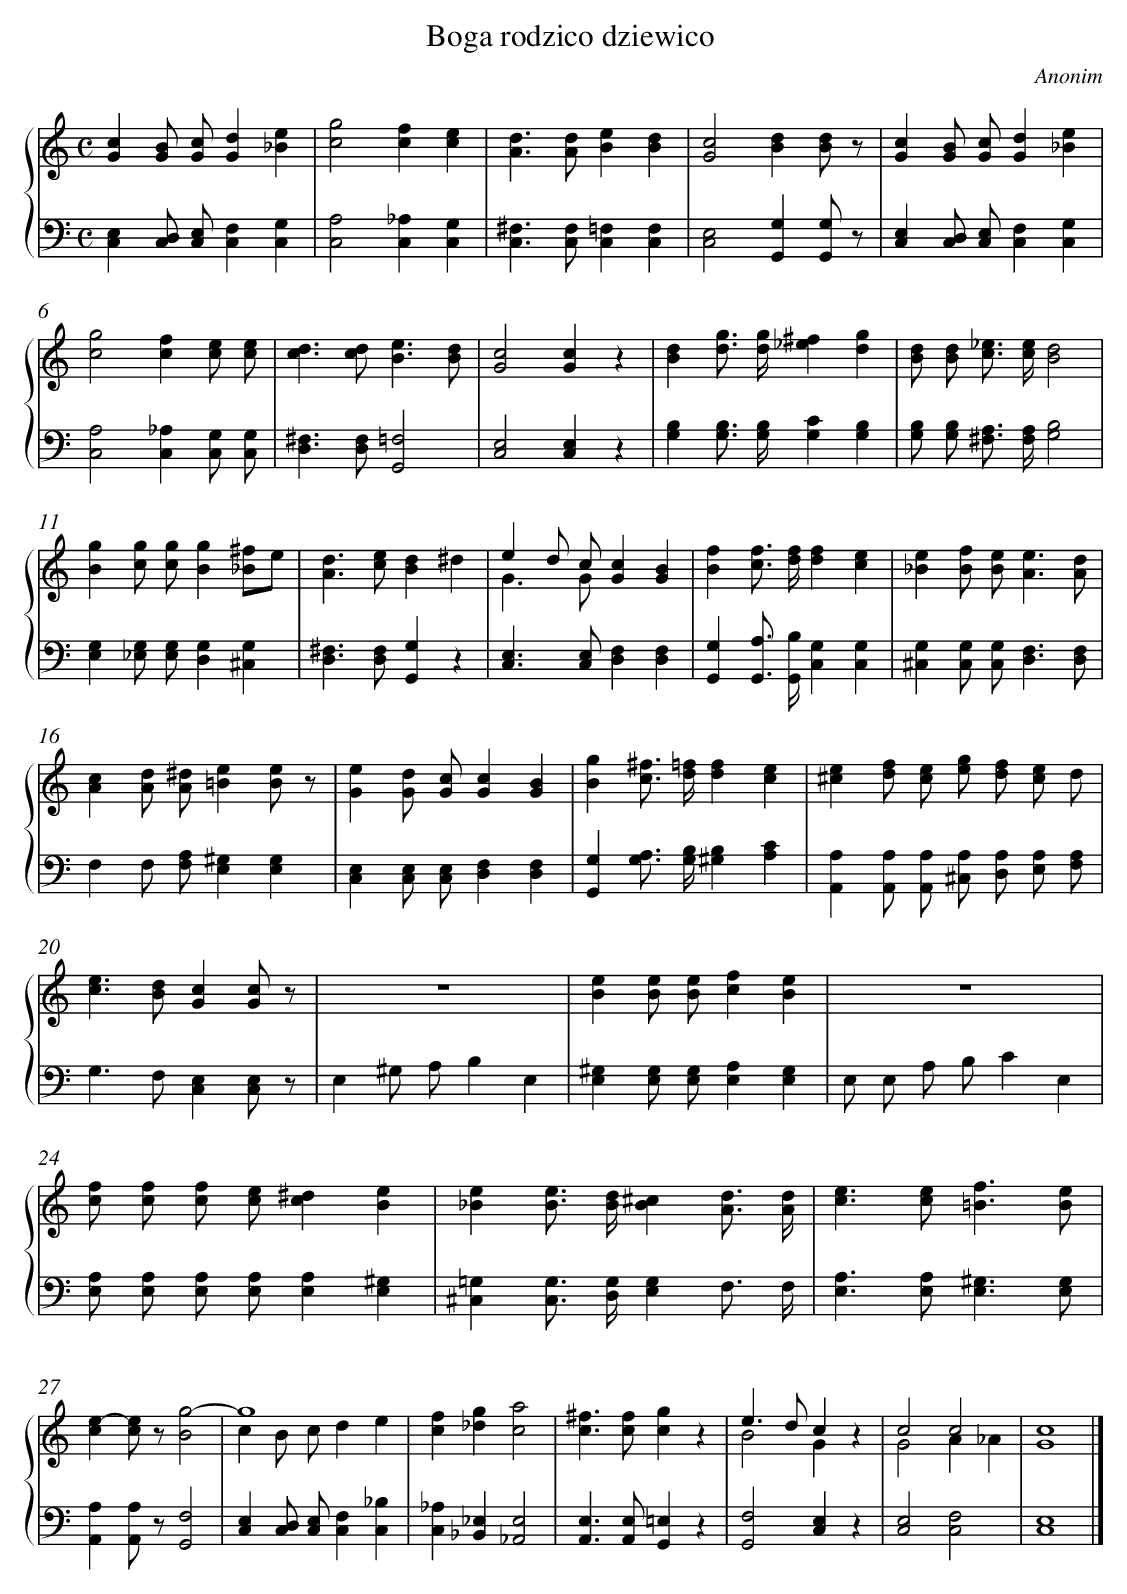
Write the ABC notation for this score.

X:1
T: Boga rodzico dziewico
C: Anonim
L: 1/4
M: C
%%staves {1 2}
V: 1 clef=treble
V: 2 clef=bass
K: C
[V:1] [cG][B/G/] [c/G/][dG][e_B] |
[V:2] [E,C,][D,/C,/] [E,/C,/][F,C,][G,C,] |
[V:1] [g2c2][fc][ec] |
[V:2] [A,2C,2][_A,C,][G,C,] |
[V:1] [dA]>[dA][eB][dB] |
[V:2] [^F,C,]>[F,C,][=F,C,][F,C,] |
[V:1] [c2G2][dB][d/B/] z/ |
[V:2] [E,2C,2][G,G,,][G,/G,,/] z/ |
[V:1] [cG][B/G/] [c/G/][dG][e_B] |
[V:2] [E,C,][D,/C,/] [E,/C,/][F,C,][G,C,] |
[V:1] [g2c2][fc][e/c/] [e/c/] |
[V:2] [A,2C,2][_A,C,][G,/C,/] [G,/C,/] |
[V:1] [dc]>[dc][e3/B3/][d/B/] |
[V:2] [^F,D,]>[F,D,][=F,2G,,2] |
[V:1] [c2G2][cG]z |
[V:2] [E,2C,2][E,C,]z |
[V:1] [dB][g/d/]> [g/d/][^f_e][gd] |
[V:2] [B,G,][B,/G,/]> [B,/G,/][CG,][B,G,] |
[V:1] [d/B/] [d/B/] [_e/c/]> [e/c/][d2B2] |
[V:2] [B,/G,/] [B,/G,/] [A,/^F,/]> [A,/F,/][B,2G,2] |
[V:1] [gB][g/c/] [g/c/][gB][^f/_B/]e/ |
[V:2] [G,E,][G,/_E,/] [G,/E,/][G,D,][G,^C,] |
[V:1] [dA]>[ec][dB]^d |
[V:2] [^F,D,]>[F,D,][G,G,,]z |
[V:1] ed/ c/[cG][BG] & G>Gx2 |
[V:2] [E,C,]>[E,C,][F,D,][F,D,] |
[V:1] [fB][f/c/]> [f/d/][fd][ec] |
[V:2] [G,G,,][A,/G,,/]> [B,/G,,/][G,C,][G,C,] |
[V:1] [e_B][f/B/] [eB]<[eA][d/A/] |
[V:2] [G,^C,][G,/C,/] [G,C,]<[F,D,][F,/D,/] |
[V:1] [cA][d/A/] [^d/A/][e=B][e/B/] z/ |
[V:2] F,F,/ [A,/F,/][^G,E,][G,E,] |
[V:1] [eG][d/G/] [c/G/][cG][BG] |
[V:2] [E,C,][E,/C,/] [E,/C,/][F,D,][F,D,] |
[V:1] [gB][^f/c/]> [=f/d/][fd][ec] |
[V:2] [G,G,,][A,/G,/]> [B,/G,/][B,^G,][CA,] |
[V:1] [e^c][f/d/] [e/c/] [g/e/] [f/d/] [e/c/] d/ |
[V:2] [A,A,,][A,/A,,/] [A,/A,,/] [A,/^C,/] [A,/D,/] [A,/E,/] [A,/F,/] |
[V:1] [ec]>[dB][cG][c/G/] z/ |
[V:2] G,>F,[E,C,][E,/C,/] z/ |
[V:1] z4 |
[V:2] E,^G,/ A,/B,E, |
[V:1] [eB][e/B/] [e/B/][fc][eB] |
[V:2] [^G,E,][G,/E,/] [G,/E,/][A,E,][G,E,] |
[V:1] z4 |
[V:2] E,/ E,/ A,/ B,/CE, |
[V:1] [f/c/] [f/c/] [f/c/] [e/c/][^dc][eB] |
[V:2] [A,/E,/] [A,/E,/] [A,/E,/] [A,/E,/][A,E,][^G,E,] |
[V:1] [e_B][e/B/]> [d/B/][^cB][d3//A3//] [d//A//] |
[V:2] [=G,^C,][G,/C,/]> [G,/D,/][G,E,]F,3// F,// |
[V:1] [ec]>[ec][f3/=B3/][e/B/] |
[V:2] [A,E,]>[A,E,][^G,3/E,3/][G,/E,/] |
[V:1] [e-c][e/c/] z/[g2-B2] |
[V:2] [A,A,,][A,/A,,/] z/[F,2G,,2] |
[V:1] g4 & cB/ c/de |
[V:2] [E,C,][D,/C,/] [E,/C,/][F,C,][_B,C,] |
[V:1] [fc][g_d][a2c2] |
[V:2] [_A,C,][_E,_B,,][E,2_A,,2] |
[V:1] [^fc]>[fc][gc]z |
[V:2] [E,A,,]>[E,A,,][=E,G,,]z |
[V:1] e>dcz & B2Gx |
[V:2] [F,2G,,2][E,C,]z |
[V:1] c2c2 & G2A_A |
[V:2] [E,2C,2][F,2C,2] |
[V:1] [c4G4] |]
[V:2] [E,4C,4] |]
